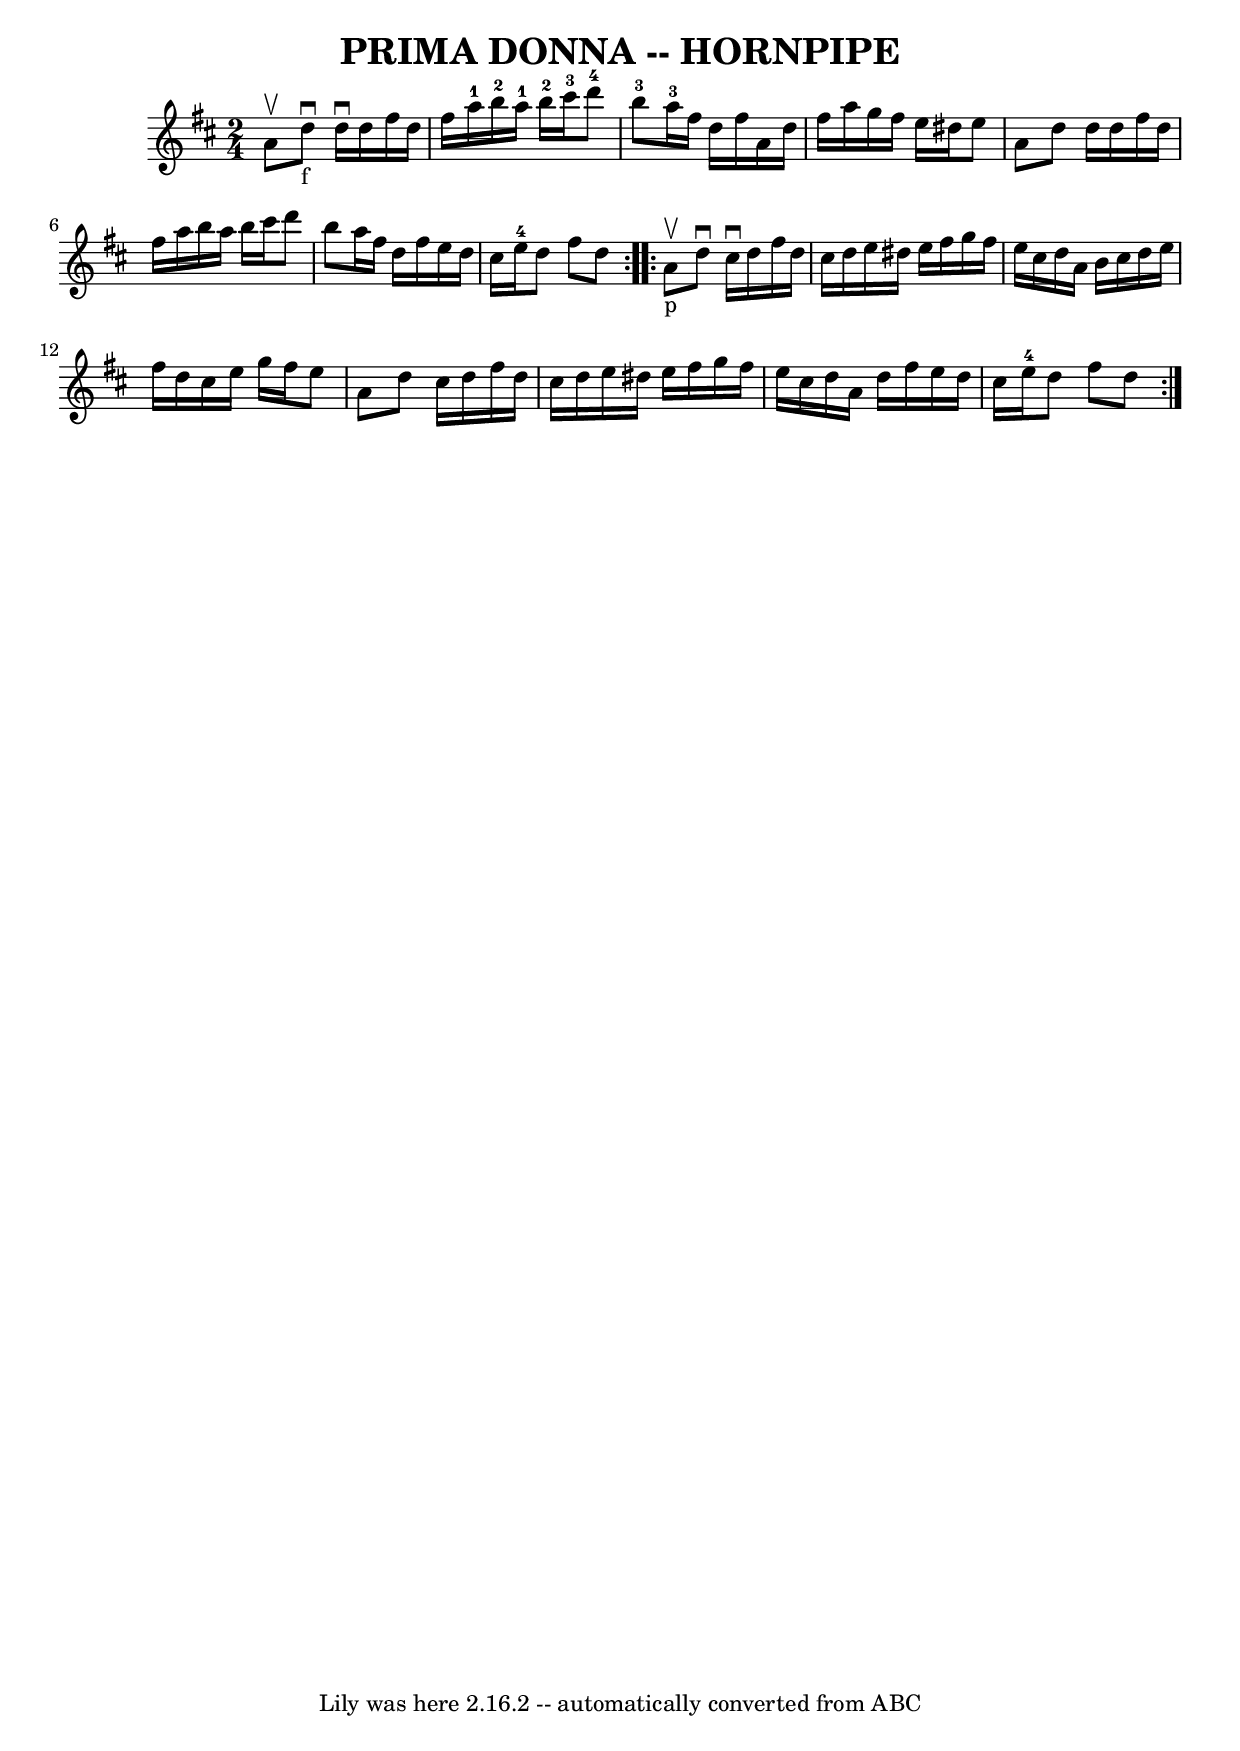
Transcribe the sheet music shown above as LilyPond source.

\version "2.16.2"
\include "Mammoth.ily"
\header {
  %% book = "Ryan's Mammoth Collection of Fiddle Tunes"
  crossRefNumber = "1"
  footnotes = ""
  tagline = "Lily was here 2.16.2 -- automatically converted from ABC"
  title = "PRIMA DONNA -- HORNPIPE"

}
voicedefault =  {



  \repeat volta 2 {

    \time 2/4 
    \key d \major a'8^\upbow       |
    d''8_"f"^\downbow   
    d''16^\downbow d''16 fis''16 d''16 fis''16 a''16-1   |
    
    b''16-2 a''16-1 b''16-2 cis'''16-3 d'''8-4 b''8 
    -3   |
    a''16-3 fis''16 d''16 fis''16 a'16 d''16   
    fis''16 a''16    |
    g''16 fis''16 e''16 dis''16 e''8    
    a'8    |
    |
    d''8 d''16 d''16 fis''16 d''16    
    fis''16 a''16    |
    b''16 a''16 b''16 cis'''16 d'''8    
    b''8    |
    a''16 fis''16 d''16 fis''16 e''16 d''16    
    cis''16 e''16-4   |
    d''8 fis''8 d''8    
  }     

  \repeat volta 2 {
    a'8_"p"^\upbow       |
    d''8^\downbow cis''16 
    ^\downbow d''16 fis''16 d''16 cis''16 d''16    |
    e''16   
    dis''16 e''16 fis''16 g''16 fis''16 e''16 cis''16    
    |
    d''16 a'16 b'16 cis''16 d''16 e''16 fis''16    
    d''16    |
    cis''16 e''16 g''16 fis''16 e''8 a'8    
    |
    |
    d''8 cis''16 d''16 fis''16 d''16 cis''16 
    d''16    |
    e''16 dis''16 e''16 fis''16 g''16 fis''16 
    e''16 cis''16    |
    d''16 a'16 d''16 fis''16 e''16    
    d''16 cis''16 e''16-4   |
    d''8 fis''8 d''8    
  }   

}

\score{
  <<

    \context Staff="default"
    {
      \voicedefault 
      
    }

  >>
  \layout {
    
  }
  \midi {
  }

}
